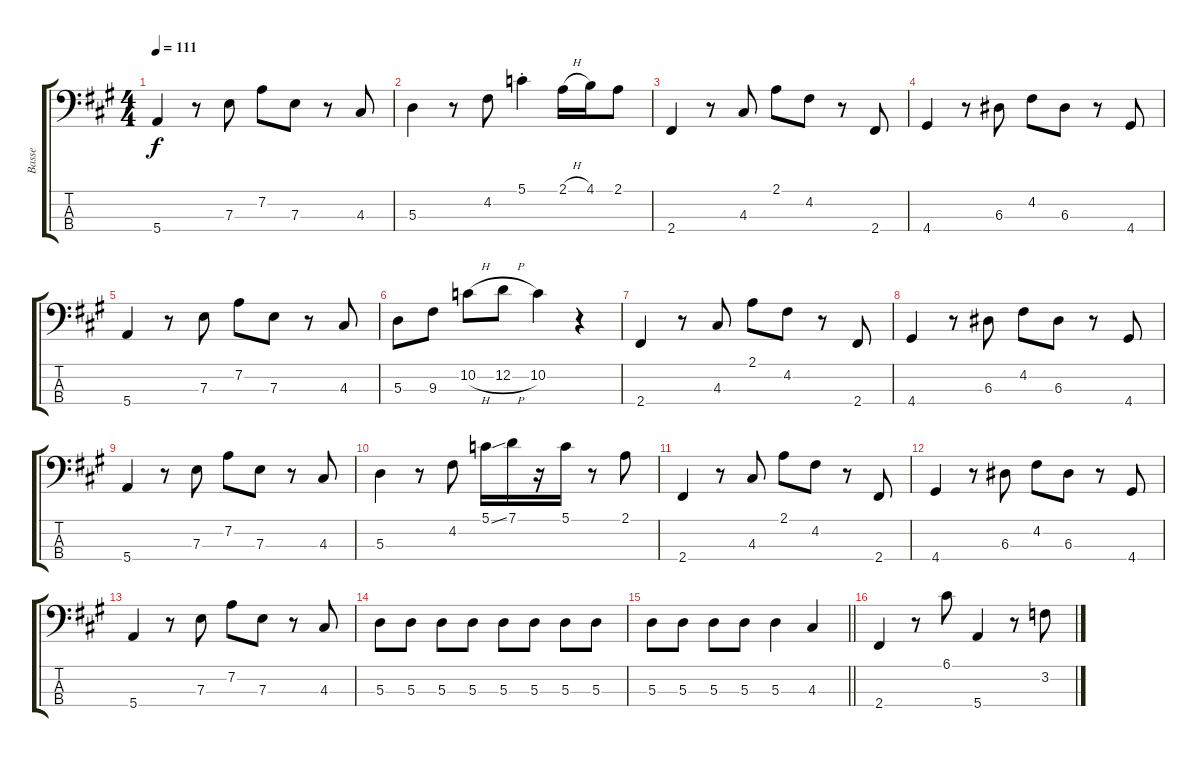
\track ("Basse" "Basse") {instrument electricbassfinger}
\staff {score tabs}
\tuning (G2 D2 A1 E1) {hide}
\ts (4 4)
\tempo 111
\clef f4
\ks a
5.4.4{dy f} r.8 7.3.8 7.2.8 7.3.8 r.8 4.3.8 |
5.3.4 r.8 4.2.8 5.1{st}.4 2.1{h}.16 4.1.16 2.1.8 |
2.4.4 r.8 4.3.8 2.1.8 4.2.8 r.8 2.4.8 |
4.4.4 r.8 6.3.8 4.2.8 6.3.8 r.8 4.4.8 |
5.4.4 r.8 7.3.8 7.2.8 7.3.8 r.8 4.3.8 |
5.3.8 9.3.8 10.2{h}.8 12.2{h}.8 10.2.4 r.4 |
2.4.4 r.8 4.3.8 2.1.8 4.2.8 r.8 2.4.8 |
4.4.4 r.8 6.3.8 4.2.8 6.3.8 r.8 4.4.8 |
5.4.4 r.8 7.3.8 7.2.8 7.3.8 r.8 4.3.8 |
5.3.4 r.8 4.2.8 5.1{ss}.16 7.1.16 r.16 5.1.16 r.8 2.1.8 |
2.4.4 r.8 4.3.8 2.1.8 4.2.8 r.8 2.4.8 |
4.4.4 r.8 6.3.8 4.2.8 6.3.8 r.8 4.4.8 |
5.4.4 r.8 7.3.8 7.2.8 7.3.8 r.8 4.3.8 |
5.3.8 5.3.8 5.3.8 5.3.8 5.3.8 5.3.8 5.3.8 5.3.8 |
\barLineRight lightlight
5.3.8 5.3.8 5.3.8 5.3.8 5.3.4 4.3.4 |
2.4.4 r.8 6.1.8 5.4.4 r.8 3.2.8
